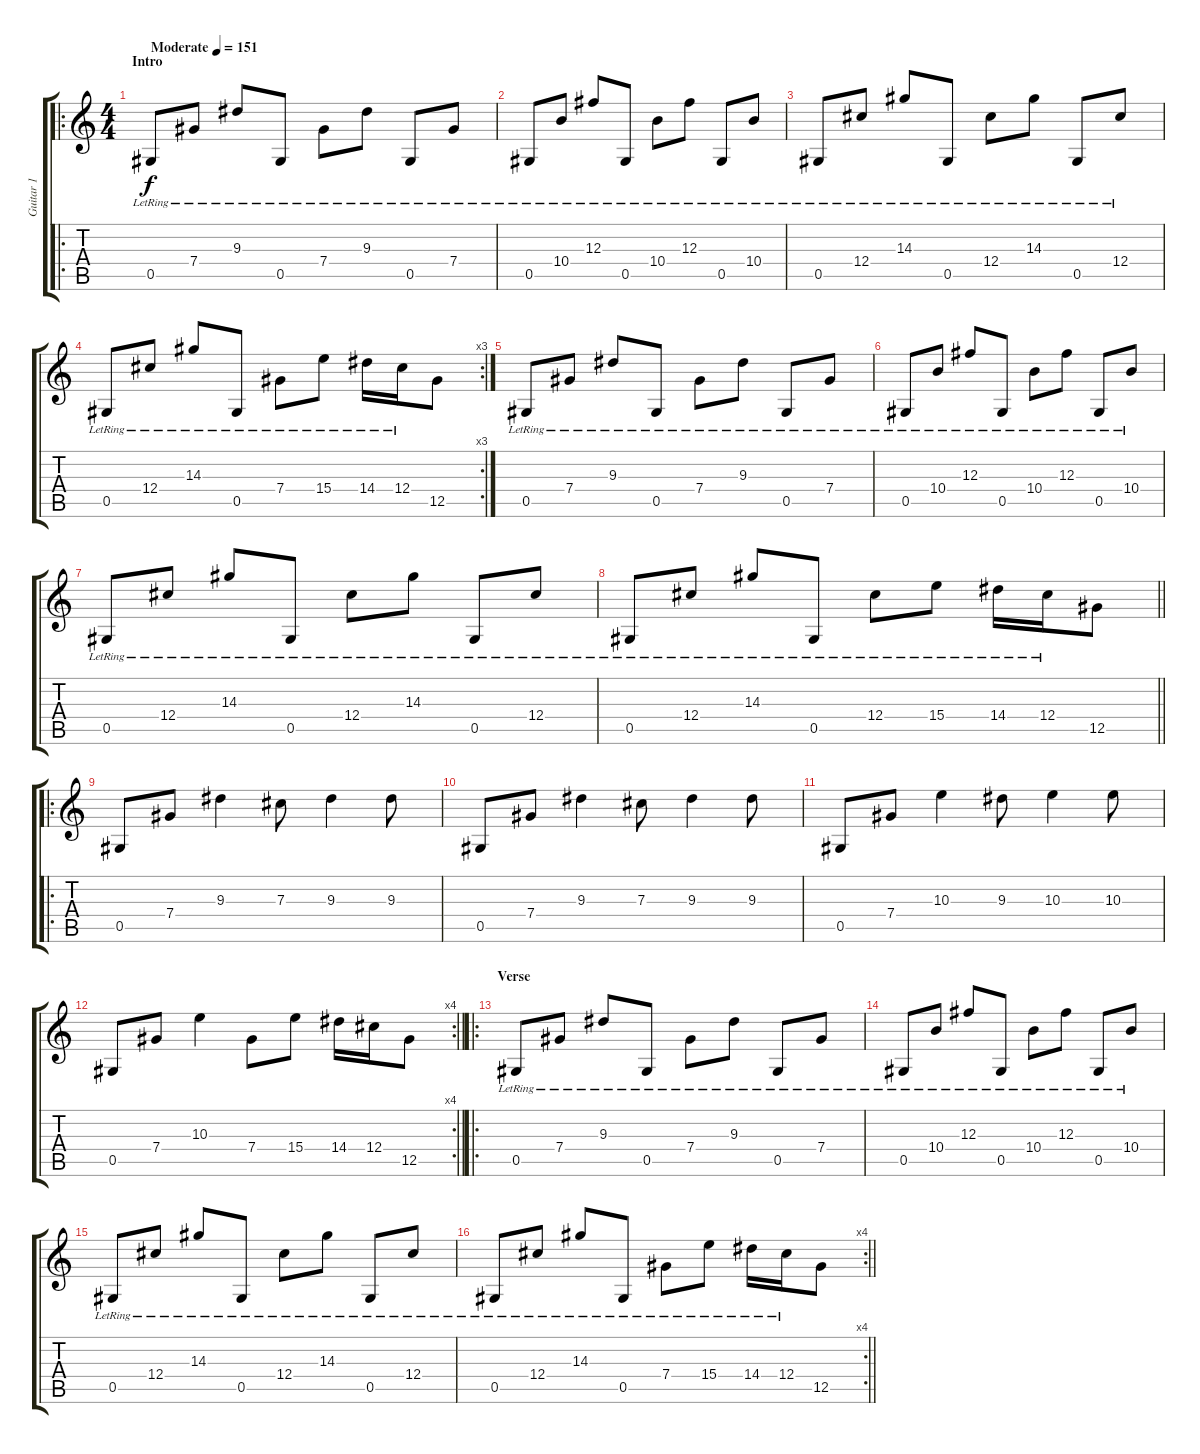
\track ("Guitar 1" "Guitar 1") {instrument electricguitarjazz}
\staff {score tabs}
\tuning (Eb4 Bb3 Gb3 Db3 Ab2 Eb2) {hide}
\ro
\ts (4 4)
\section ("" "Intro")
\tempo (151 "Moderate")
\clef g2
\ks c
0.5{lr}.8{dy f instrument electricguitarjazz} 7.4{lr}.8 9.3{lr}.8 0.5{lr}.8 7.4{lr}.8 9.3{lr}.8 0.5{lr}.8 7.4{lr}.8 |
0.5{lr}.8 10.4{lr}.8 12.3{lr}.8 0.5{lr}.8 10.4{lr}.8 12.3{lr}.8 0.5{lr}.8 10.4{lr}.8 |
0.5{lr}.8 12.4{lr}.8 14.3{lr}.8 0.5{lr}.8 12.4{lr}.8 14.3{lr}.8 0.5{lr}.8 12.4{lr}.8 |
\rc 3
0.5{lr}.8 12.4{lr}.8 14.3{lr}.8 0.5{lr}.8 7.4{lr}.8 15.4{lr}.8 14.4{lr}.16 12.4{lr}.16 12.5.8 |
0.5{lr}.8 7.4{lr}.8 9.3{lr}.8 0.5{lr}.8 7.4{lr}.8 9.3{lr}.8 0.5{lr}.8 7.4{lr}.8 |
0.5{lr}.8 10.4{lr}.8 12.3{lr}.8 0.5{lr}.8 10.4{lr}.8 12.3{lr}.8 0.5{lr}.8 10.4{lr}.8 |
0.5{lr}.8 12.4{lr}.8 14.3{lr}.8 0.5{lr}.8 12.4{lr}.8 14.3{lr}.8 0.5{lr}.8 12.4{lr}.8 |
\barLineRight lightlight
0.5{lr}.8 12.4{lr}.8 14.3{lr}.8 0.5{lr}.8 12.4{lr}.8 15.4{lr}.8 14.4{lr}.16 12.4{lr}.16 12.5.8 |
\ro
\section ("" "")
0.5.8{instrument overdrivenguitar} 7.4.8 9.3.4 7.3.8 9.3.4 9.3.8 |
0.5.8 7.4.8 9.3.4 7.3.8 9.3.4 9.3.8 |
0.5.8 7.4.8 10.3.4 9.3.8 10.3.4 10.3.8 |
\rc 4
\barLineRight lightlight
0.5.8 7.4.8 10.3.4 7.4.8 15.4.8 14.4.16 12.4.16 12.5.8 |
\ro
\section ("" "Verse")
0.5{lr}.8{instrument electricguitarjazz} 7.4{lr}.8 9.3{lr}.8 0.5{lr}.8 7.4{lr}.8 9.3{lr}.8 0.5{lr}.8 7.4{lr}.8 |
0.5{lr}.8 10.4{lr}.8 12.3{lr}.8 0.5{lr}.8 10.4{lr}.8 12.3{lr}.8 0.5{lr}.8 10.4{lr}.8 |
0.5{lr}.8 12.4{lr}.8 14.3{lr}.8 0.5{lr}.8 12.4{lr}.8 14.3{lr}.8 0.5{lr}.8 12.4{lr}.8 |
\rc 4
\barLineRight lightlight
0.5{lr}.8 12.4{lr}.8 14.3{lr}.8 0.5{lr}.8 7.4{lr}.8 15.4{lr}.8 14.4{lr}.16 12.4{lr}.16 12.5.8
